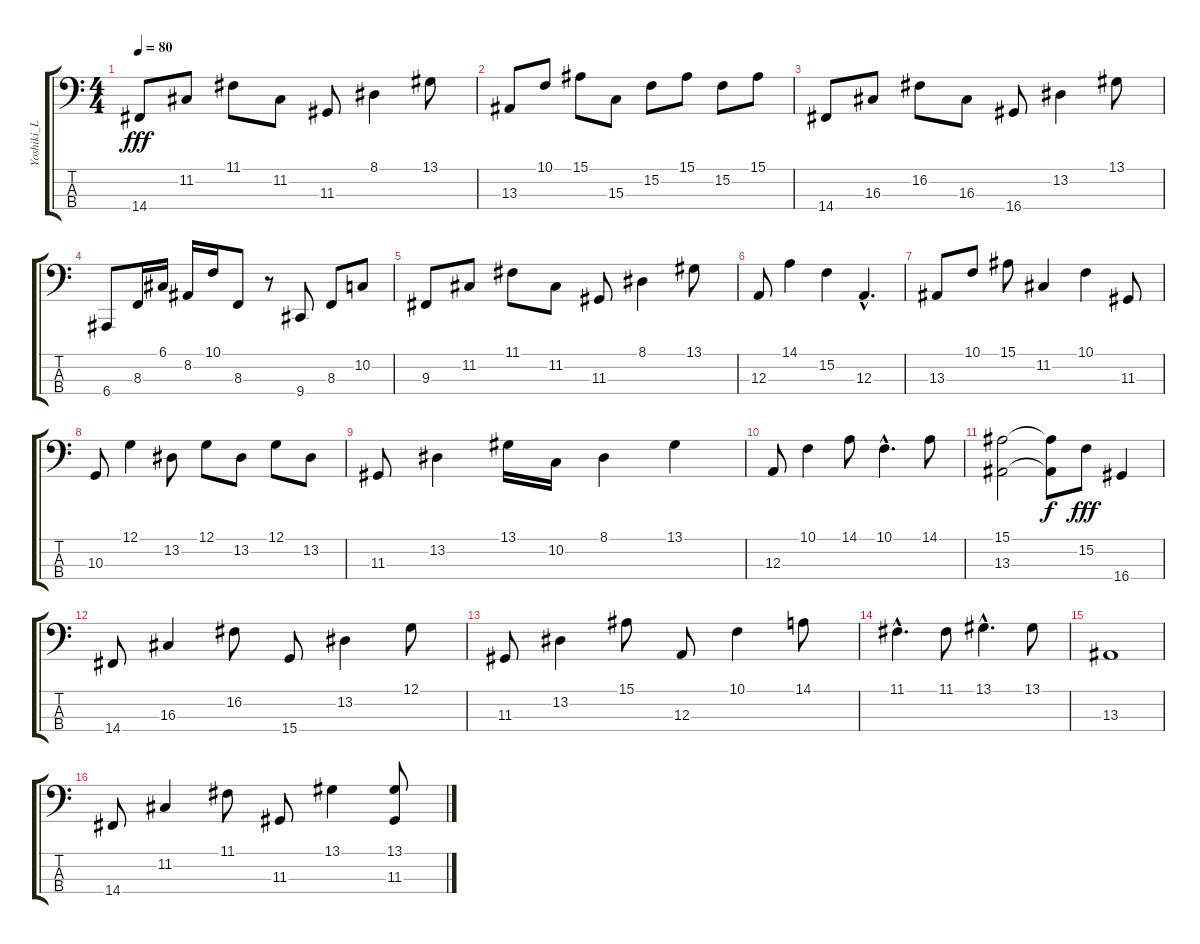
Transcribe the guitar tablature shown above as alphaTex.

\track ("Yoshiki_L" "Yoshiki_L") {instrument acousticgrandpiano}
\staff {score tabs}
\tuning (G2 D2 A1 E1) {hide}
\ts (4 4)
\tempo 80
\clef f4
\ks c
14.4.8{dy fff} 11.2.8 11.1.8 11.2.8 11.3.8 8.1.4 13.1.8 |
13.3.8 10.1.8 15.1.8 15.3.8 15.2.8 15.1.8 15.2.8 15.1.8 |
14.4.8 16.3.8 16.2.8 16.3.8 16.4.8 13.2.4 13.1.8 |
6.4.8 8.3.16 6.1.16 8.2.16 10.1.16 8.3.8 r.8 9.4.8 8.3.8 10.2.8 |
9.3.8 11.2.8 11.1.8 11.2.8 11.3.8 8.1.4 13.1.8 |
12.3.8 14.1.4 15.2.4 12.3{hac}.4{d} |
13.3.8 10.1.8 15.1.8 11.2.4 10.1.4 11.3.8 |
10.3.8 12.1.4 13.2.8 12.1.8 13.2.8 12.1.8 13.2.8 |
11.3.8 13.2.4 13.1.16 10.2.16 8.1.4 13.1.4 |
12.3.8 10.1.4 14.1.8 10.1{hac}.4{d} 14.1.8 |
(15.1 13.3).2 (15.1{t} 13.3{t}).8{dy f} 15.2.8{dy fff} 16.4.4 |
14.4.8 16.3.4 16.2.8 15.4.8 13.2.4 12.1.8 |
11.3.8 13.2.4 15.1.8 12.3.8 10.1.4 14.1.8 |
11.1{hac}.4{d} 11.1.8 13.1{hac}.4{d} 13.1.8 |
13.3.1 |
14.4.8 11.2.4 11.1.8 11.3.8 13.1.4 (13.1 11.3).8
